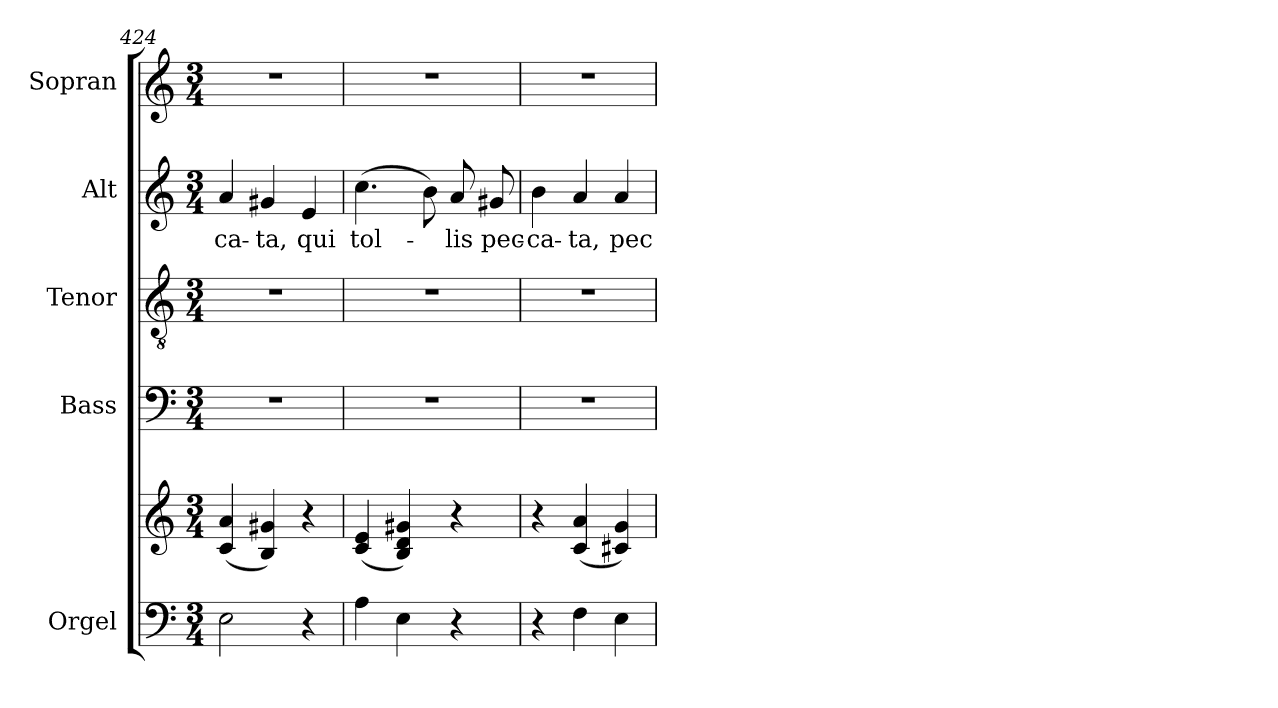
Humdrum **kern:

**kern	**kern	**kern	**kern	**kern	**text	**kern
*part5	*part5	*part4	*part3	*part2	*part2	*part1
*staff6	*staff5	*staff4	*staff3	*staff2	*staff2	*staff1
*I"Orgel	*	*I"Bass	*I"Tenor	*I"Alt	*	*I"Sopran
*I'Org.	*	*I'B.	*I'T.	*I'A.	*	*I'S.
*clefF4	*clefG2	*clefF4	*clefGv2	*clefG2	*	*clefG2
*k[]	*k[]	*k[]	*k[]	*k[]	*	*k[]
*C:	*C:	*C:	*C:	*C:	*	*C:
*M3/4	*M3/4	*M3/4	*M3/4	*M3/4	*	*M3/4
=424	=424	=424	=424	=424	=424	=424
!	!	!	!	!	!LO:LY:b	!
2E\	(<4c/ 4a/	2.r	2.r	4a/	-ca-	2.r
!	!	!	!	!	!LO:LY:b	!
.	4B/ 4g#X/)	.	.	4g#X/	-ta,	.
!	!	!	!	!	!LO:LY:b	!
4r	4r	.	.	4e/	qui	.
=425	=425	=425	=425	=425	=425	=425
!	!	!	!	!	!LO:LY:b	!
4A\	(<4c/ 4e/	2.r	2.r	(>4.cc\	tol-	2.r
4E\	4B/ 4d/ 4g#X/)	.	.	.	.	.
.	.	.	.	8b\)	.	.
!	!	!	!	!	!LO:LY:b	!
4r	4r	.	.	8a/	-lis	.
!	!	!	!	!	!LO:LY:b	!
.	.	.	.	8g#X/	pec-	.
=426	=426	=426	=426	=426	=426	=426
!	!	!	!	!	!LO:LY:b	!
4r	4r	2.r	2.r	4b\	-ca-	2.r
!	!	!	!	!	!LO:LY:b	!
4F\	(<4c/ 4a/	.	.	4a/	-ta,	.
!	!	!	!	!	!LO:LY:b	!
4E\	4c#X/ 4g/)	.	.	4a/	pec-	.
=	=	=	=	=	=	=
*-	*-	*-	*-	*-	*-	*-
